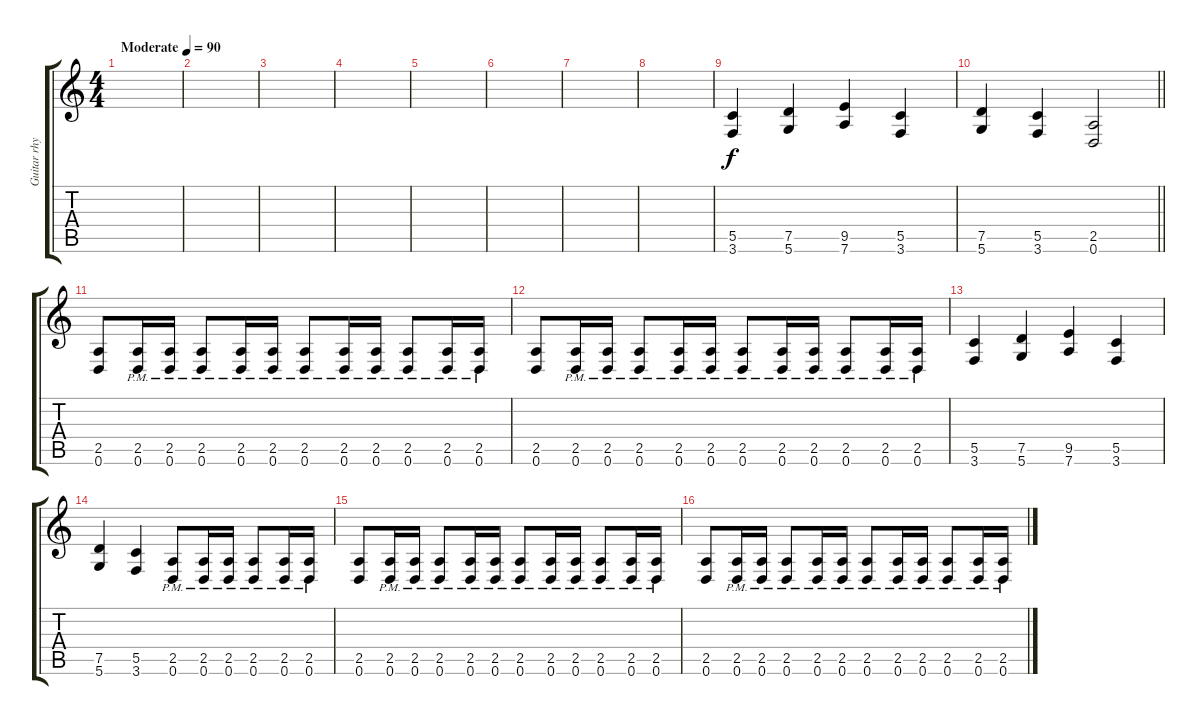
\track ("Guitar rhytm" "Guitar rhy") {instrument distortionguitar}
\staff {score tabs}
\tuning (D4 A3 F3 C3 G2 D2) {hide}
\ts (4 4)
\tempo (90 "Moderate")
\clef g2
\ks c
|
|
|
|
|
|
|
|
(5.5 3.6).4 (7.5 5.6).4 (9.5 7.6).4 (5.5 3.6).4 |
\barLineRight lightlight
(7.5 5.6).4 (5.5 3.6).4 (2.5 0.6).2 |
\section ("" "")
(2.5 0.6).8 (2.5{pm} 0.6{pm}).16 (2.5{pm} 0.6{pm}).16 (2.5{pm} 0.6{pm}).8 (2.5{pm} 0.6{pm}).16 (2.5{pm} 0.6{pm}).16 (2.5{pm} 0.6{pm}).8 (2.5{pm} 0.6{pm}).16 (2.5{pm} 0.6{pm}).16 (2.5{pm} 0.6{pm}).8 (2.5{pm} 0.6{pm}).16 (2.5{pm} 0.6{pm}).16 |
(2.5 0.6).8 (2.5{pm} 0.6{pm}).16 (2.5{pm} 0.6{pm}).16 (2.5{pm} 0.6{pm}).8 (2.5{pm} 0.6{pm}).16 (2.5{pm} 0.6{pm}).16 (2.5{pm} 0.6{pm}).8 (2.5{pm} 0.6{pm}).16 (2.5{pm} 0.6{pm}).16 (2.5{pm} 0.6{pm}).8 (2.5{pm} 0.6{pm}).16 (2.5{pm} 0.6{pm}).16 |
(5.5 3.6).4 (7.5 5.6).4 (9.5 7.6).4 (5.5 3.6).4 |
(7.5 5.6).4 (5.5 3.6).4 (2.5{pm} 0.6{pm}).8 (2.5{pm} 0.6{pm}).16 (2.5{pm} 0.6{pm}).16 (2.5{pm} 0.6{pm}).8 (2.5{pm} 0.6{pm}).16 (2.5{pm} 0.6{pm}).16 |
(2.5 0.6).8 (2.5{pm} 0.6{pm}).16 (2.5{pm} 0.6{pm}).16 (2.5{pm} 0.6{pm}).8 (2.5{pm} 0.6{pm}).16 (2.5{pm} 0.6{pm}).16 (2.5{pm} 0.6{pm}).8 (2.5{pm} 0.6{pm}).16 (2.5{pm} 0.6{pm}).16 (2.5{pm} 0.6{pm}).8 (2.5{pm} 0.6{pm}).16 (2.5{pm} 0.6{pm}).16 |
(2.5 0.6).8 (2.5{pm} 0.6{pm}).16 (2.5{pm} 0.6{pm}).16 (2.5{pm} 0.6{pm}).8 (2.5{pm} 0.6{pm}).16 (2.5{pm} 0.6{pm}).16 (2.5{pm} 0.6{pm}).8 (2.5{pm} 0.6{pm}).16 (2.5{pm} 0.6{pm}).16 (2.5{pm} 0.6{pm}).8 (2.5{pm} 0.6{pm}).16 (2.5{pm} 0.6{pm}).16
